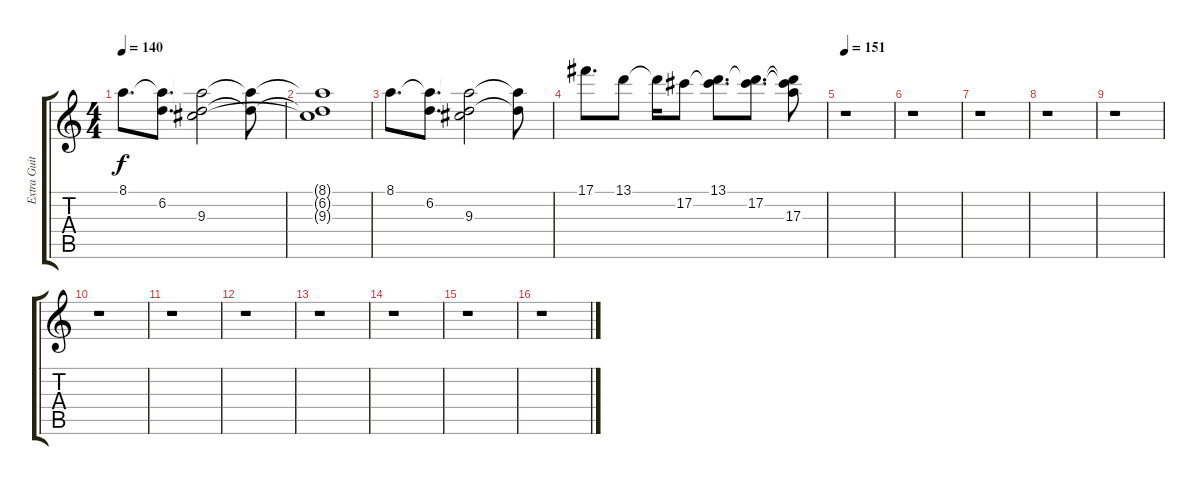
\track ("Extra Guitar" "Extra Guit") {instrument distortionguitar}
\staff {score tabs}
\tuning (Db4 Ab3 E3 B2 Gb2 B1) {hide}
\ts (4 4)
\tempo 140
\clef g2
\ks c
8.1.8{d dy f} (8.1{t} 6.2).8{d} (8.1{t} 6.2{t} 9.3).2 (8.1{t} 6.2{t}).8 |
(8.1{t} 6.2{t} 9.3{t}).1 |
8.1.8{d} (8.1{t} 6.2).8{d} (8.1{t} 6.2{t} 9.3).2 (8.1{t} 6.2{t}).8 |
17.1.8{d} 13.1.8 13.1{t}.16 17.2.8 (13.1 17.2{t}).8{d} (13.1{t} 17.2).8{d} (13.1{t} 17.2{t} 17.3).8 |
\tempo 151
r.1 |
r.1 |
r.1 |
r.1 |
r.1 |
r.1 |
r.1 |
r.1 |
r.1 |
r.1 |
r.1 |
r.1
